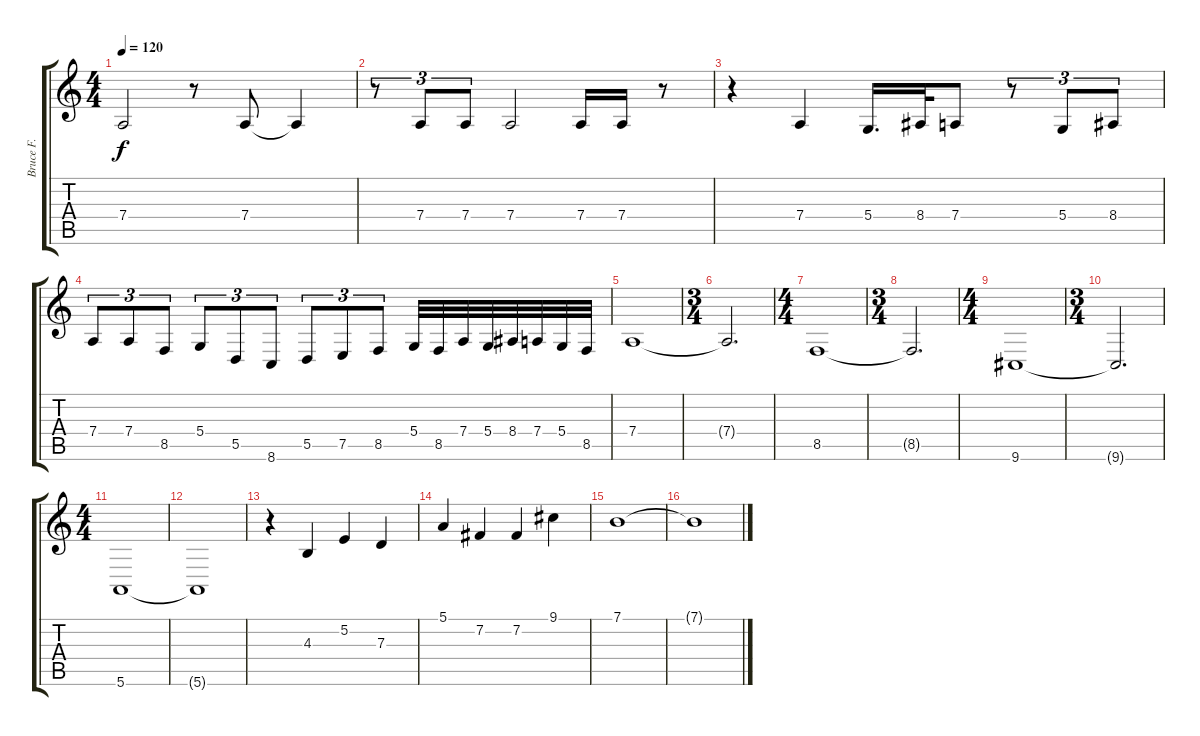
\track ("Bruce F." "Bruce F.") {instrument trombone bank 255}
\staff {score tabs}
\tuning (E4 B3 G3 D3 A2 E2) {hide}
\ts (4 4)
\tempo 120
\clef g2
\ks c
7.4.2{dy f} r.8 7.4.8 7.4{t}.4 |
r.8{tu (3 2)} 7.4.8{tu (3 2)} 7.4.8{tu (3 2)} 7.4.2 7.4.16 7.4.16 r.8 |
r.4 7.4.4 5.4.16{d} 8.4.32 7.4.8 r.8{tu (3 2)} 5.4.8{tu (3 2)} 8.4.8{tu (3 2)} |
7.4.8{tu (3 2)} 7.4.8{tu (3 2)} 8.5.8{tu (3 2)} 5.4.8{tu (3 2)} 5.5.8{tu (3 2)} 8.6.8{tu (3 2)} 5.5.8{tu (3 2)} 7.5.8{tu (3 2)} 8.5.8{tu (3 2)} 5.4.32 8.5.32 7.4.32 5.4.32 8.4.32 7.4.32 5.4.32 8.5.32 |
7.4.1 |
\ts (3 4)
7.4{t}.2{d} |
\ts (4 4)
8.5.1 |
\ts (3 4)
8.5{t}.2{d} |
\ts (4 4)
9.6.1 |
\ts (3 4)
9.6{t}.2{d} |
\ts (4 4)
5.6.1 |
5.6{t}.1 |
r.4 4.3.4 5.2.4 7.3.4 |
5.1.4 7.2.4 7.2.4 9.1.4 |
7.1.1 |
7.1{t}.1
